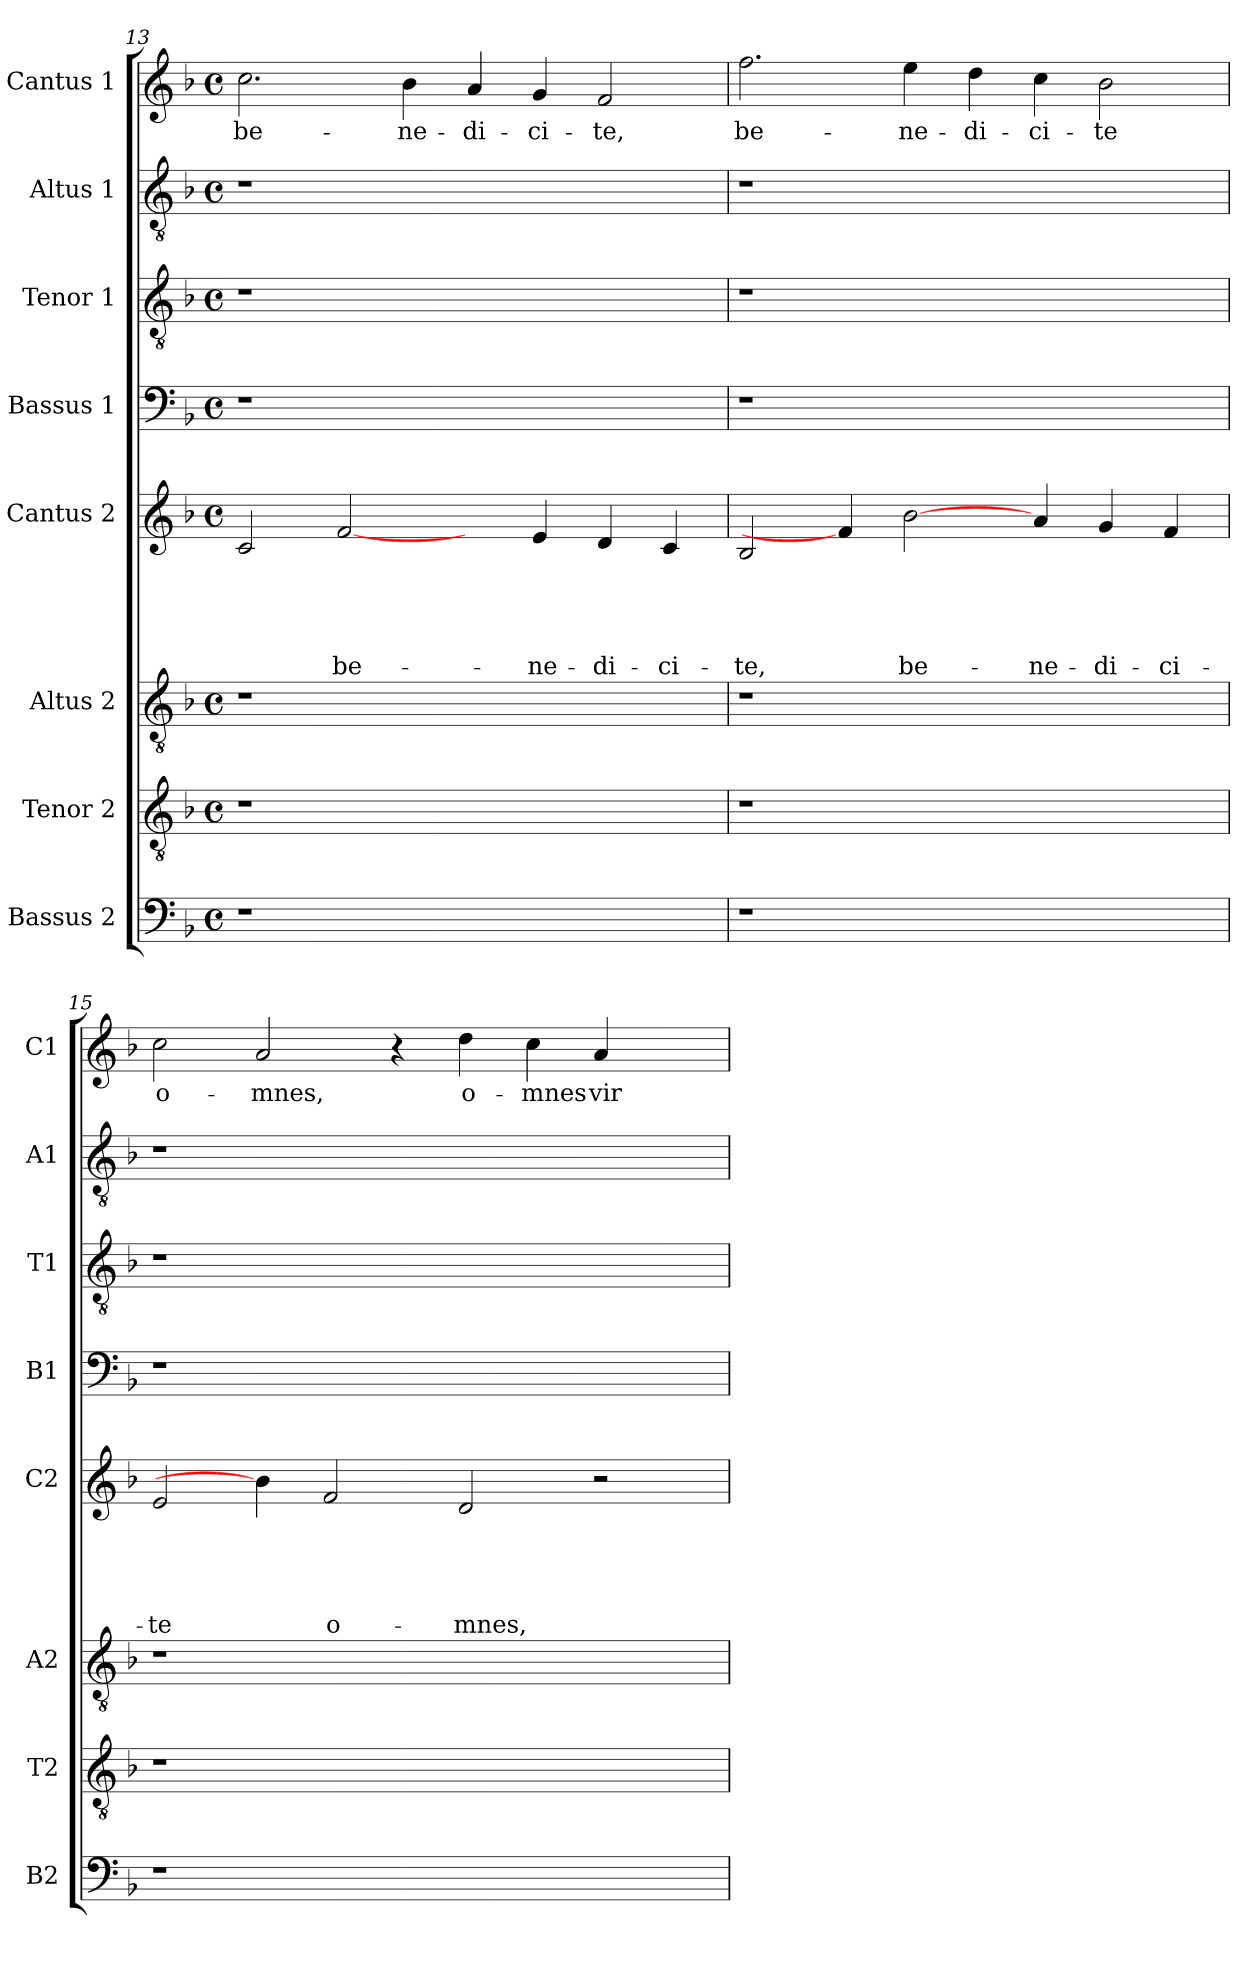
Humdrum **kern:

**kern	**kern	**kern	**kern	**text	**text	**text	**text	**text	**kern	**kern	**kern	**kern	**text
*part8	*part7	*part6	*part5	*part5	*part5	*part5	*part5	*part5	*part4	*part3	*part2	*part1	*part1
*staff8	*staff7	*staff6	*staff5	*staff5	*staff5	*staff5	*staff5	*staff5	*staff4	*staff3	*staff2	*staff1	*staff1
*I"Bassus 2	*I"Tenor 2	*I"Altus 2	*I"Cantus 2	*	*	*	*	*	*I"Bassus 1	*I"Tenor 1	*I"Altus 1	*I"Cantus 1	*
*I'B2	*I'T2	*I'A2	*I'C2	*	*	*	*	*	*I'B1	*I'T1	*I'A1	*I'C1	*
!!LO:LB:g=z
*clefF4	*clefGv2	*clefGv2	*clefG2	*	*	*	*	*	*clefF4	*clefGv2	*clefGv2	*clefG2	*
*k[b-]	*k[b-]	*k[b-]	*k[b-]	*	*	*	*	*	*k[b-]	*k[b-]	*k[b-]	*k[b-]	*
*d:	*d:	*d:	*d:	*	*	*	*	*	*d:	*d:	*d:	*d:	*
*M4/4	*M4/4	*M4/4	*M4/4	*	*	*	*	*	*M4/4	*M4/4	*M4/4	*M4/4	*
*met(c)	*met(c)	*met(c)	*met(c)	*	*	*	*	*	*met(c)	*met(c)	*met(c)	*met(c)	*
=13	=13	=13	=13	=13	=13	=13	=13	=13	=13	=13	=13	=13	=13
1r	1r	1r	2c/	.	.	.	.	.	1r	1r	1r	2.cc\	be-
.	.	.	[2f/	.	.	.	.	be-	.	.	.	.	.
.	.	.	.	.	.	.	.	.	.	.	.	4b-\	-ne-
1ryy	1ryy	1ryy	4ryy	.	.	.	.	.	1ryy	1ryy	1ryy	4a/	-di-
.	.	.	4e/	.	.	.	.	-ne-	.	.	.	4g/	-ci-
.	.	.	4d/	.	.	.	.	-di-	.	.	.	2f/	-te,
.	.	.	4c/	.	.	.	.	-ci-	.	.	.	.	.
=14	=14	=14	=14	=14	=14	=14	=14	=14	=14	=14	=14	=14	=14
1r	1r	1r	2B-/	.	.	.	.	-te,	1r	1r	1r	2.ff\	be-
.	.	.	4f/]	.	.	.	.	.	.	.	.	.	.
.	.	.	[2b-\	.	.	.	.	be-	.	.	.	4ee\	-ne-
1ryy	1ryy	1ryy	.	.	.	.	.	.	1ryy	1ryy	1ryy	4dd\	-di-
.	.	.	4a/	.	.	.	.	-ne-	.	.	.	4cc\	-ci-
.	.	.	4g/	.	.	.	.	-di-	.	.	.	2b-\	-te
.	.	.	4f/	.	.	.	.	-ci-	.	.	.	.	.
=15	=15	=15	=15	=15	=15	=15	=15	=15	=15	=15	=15	=15	=15
1r	1r	1r	2e/	.	.	.	.	-te	1r	1r	1r	2cc\	o-
.	.	.	4b-\]	.	.	.	.	.	.	.	.	2a/	-mnes,
.	.	.	2f/	.	.	.	.	o-	.	.	.	.	.
1ryy	1ryy	1ryy	.	.	.	.	.	.	1ryy	1ryy	1ryy	4r	.
.	.	.	2d/	.	.	.	.	-mnes,	.	.	.	4dd\	o-
.	.	.	.	.	.	.	.	.	.	.	.	4cc\	-mnes
.	.	.	2r	.	.	.	.	.	.	.	.	4a/	vir-
4ryy	4ryy	4ryy	.	.	.	.	.	.	4ryy	4ryy	4ryy	4ryy	.
=	=	=	=	=	=	=	=	=	=	=	=	=	=
*-	*-	*-	*-	*-	*-	*-	*-	*-	*-	*-	*-	*-	*-
